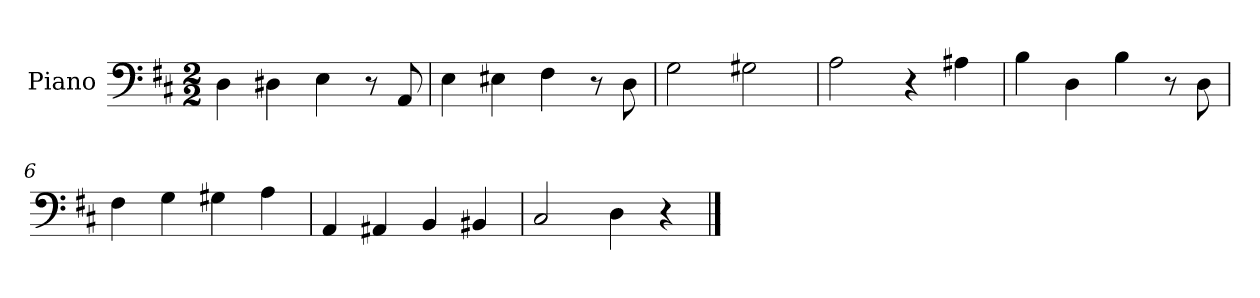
**kern
*part1
*staff1
*I"Piano
*I'Pno
*clefF4
*k[f#c#]
*M2/2
=1
4D\
4D#X\
4E\
8r
8AA/
=2
4E\
4E#X\
4F#\
8r
8D\
=3
2G\
2G#X\
=4
2A\
4r
4A#X\
=5
4B\
4D\
4B\
8r
8D\
=6
4F#\
4G\
4G#X\
4A\
=7
4AA/
4AA#X/
4BB/
4BB#X/
=8
2C#/
4D\
4r
==
*-
